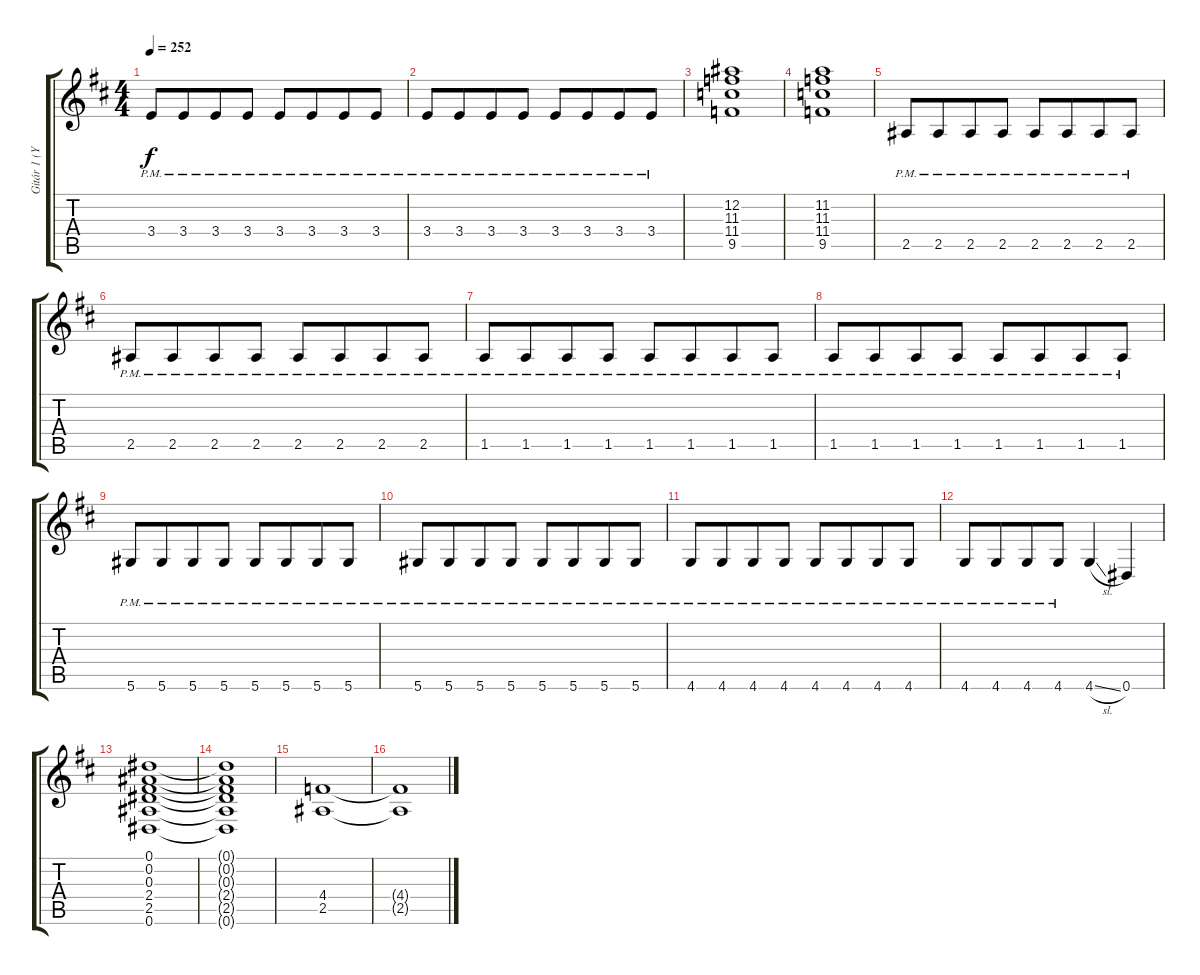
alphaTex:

\track ("Gitár 1 (Yngwie Malmsteen)" "Gitár 1 (Y") {instrument distortionguitar}
\staff {score tabs}
\tuning (Eb4 Bb3 Gb3 Db3 Ab2 Eb2) {hide}
\ts (4 4)
\tempo 252
\clef g2
\ks d
3.4{pm}.8{dy f} 3.4{pm}.8{beam merge} 3.4{pm}.8 3.4{pm}.8 3.4{pm}.8 3.4{pm}.8{beam merge} 3.4{pm}.8 3.4{pm}.8 |
3.4{pm}.8 3.4{pm}.8{beam merge} 3.4{pm}.8 3.4{pm}.8 3.4{pm}.8 3.4{pm}.8{beam merge} 3.4{pm}.8 3.4{pm}.8 |
(12.2 11.3 11.4 9.5).1 |
(11.2 11.3 11.4 9.5).1 |
2.5{pm}.8 2.5{pm}.8{beam merge} 2.5{pm}.8 2.5{pm}.8 2.5{pm}.8 2.5{pm}.8{beam merge} 2.5{pm}.8 2.5{pm}.8 |
2.5{pm}.8 2.5{pm}.8{beam merge} 2.5{pm}.8 2.5{pm}.8 2.5{pm}.8 2.5{pm}.8{beam merge} 2.5{pm}.8 2.5{pm}.8 |
1.5{pm}.8 1.5{pm}.8{beam merge} 1.5{pm}.8 1.5{pm}.8 1.5{pm}.8 1.5{pm}.8{beam merge} 1.5{pm}.8 1.5{pm}.8 |
1.5{pm}.8 1.5{pm}.8{beam merge} 1.5{pm}.8 1.5{pm}.8 1.5{pm}.8 1.5{pm}.8{beam merge} 1.5{pm}.8 1.5{pm}.8 |
5.6{pm}.8 5.6{pm}.8{beam merge} 5.6{pm}.8 5.6{pm}.8 5.6{pm}.8 5.6{pm}.8{beam merge} 5.6{pm}.8 5.6{pm}.8 |
5.6{pm}.8 5.6{pm}.8{beam merge} 5.6{pm}.8 5.6{pm}.8 5.6{pm}.8 5.6{pm}.8{beam merge} 5.6{pm}.8 5.6{pm}.8 |
4.6{pm}.8 4.6{pm}.8{beam merge} 4.6{pm}.8 4.6{pm}.8 4.6{pm}.8 4.6{pm}.8{beam merge} 4.6{pm}.8 4.6{pm}.8 |
4.6{pm}.8 4.6{pm}.8{beam merge} 4.6{pm}.8 4.6{pm}.8 4.6{sl}.4 0.6.4 |
(0.1 0.2 0.3 2.4 2.5 0.6).1 |
(0.1{t} 0.2{t} 0.3{t} 2.4{t} 2.5{t} 0.6{t}).1 |
(4.4 2.5).1 |
(4.4{t} 2.5{t}).1
